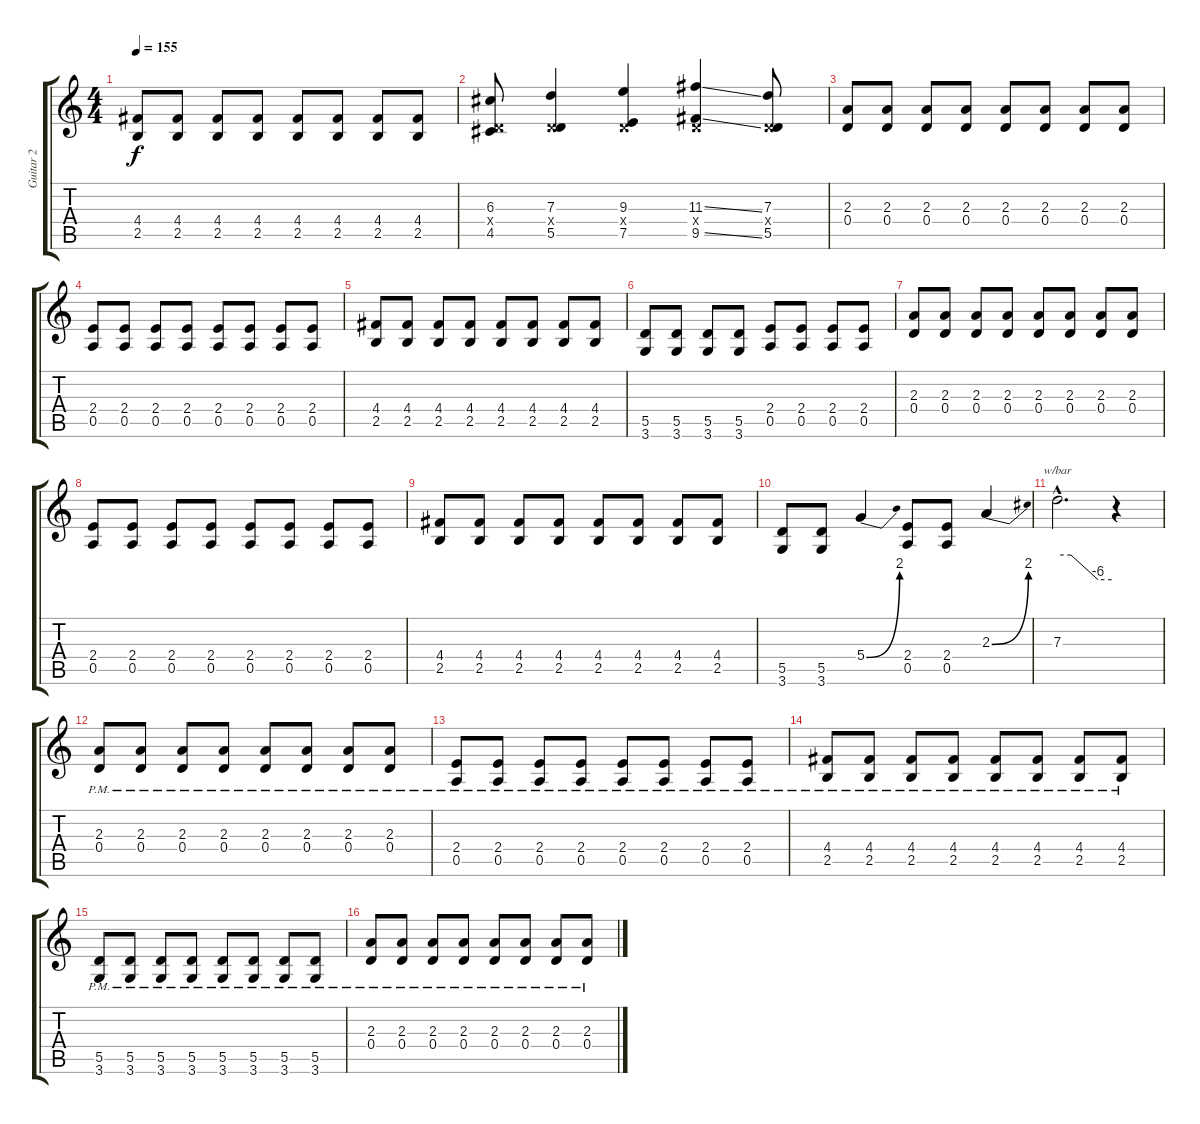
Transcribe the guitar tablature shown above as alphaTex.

\track ("Guitar 2" "Guitar 2") {instrument distortionguitar}
\staff {score tabs}
\tuning (E4 B3 G3 D3 A2 E2) {hide}
\ts (4 4)
\tempo 155
\clef g2
\ks c
(4.4 2.5).8{dy f} (4.4 2.5).8 (4.4 2.5).8 (4.4 2.5).8 (4.4 2.5).8 (4.4 2.5).8 (4.4 2.5).8 (4.4 2.5).8 |
(6.3 0.4{x} 4.5).8 (7.3 0.4{x} 5.5).4 (9.3 0.4{x} 7.5).4 (11.3{ss} 0.4{x} 9.5{ss}).4 (7.3 0.4{x} 5.5).8 |
(2.3 0.4).8 (2.3 0.4).8 (2.3 0.4).8 (2.3 0.4).8 (2.3 0.4).8 (2.3 0.4).8 (2.3 0.4).8 (2.3 0.4).8 |
(2.4 0.5).8 (2.4 0.5).8 (2.4 0.5).8 (2.4 0.5).8 (2.4 0.5).8 (2.4 0.5).8 (2.4 0.5).8 (2.4 0.5).8 |
(4.4 2.5).8 (4.4 2.5).8 (4.4 2.5).8 (4.4 2.5).8 (4.4 2.5).8 (4.4 2.5).8 (4.4 2.5).8 (4.4 2.5).8 |
(5.5 3.6).8 (5.5 3.6).8 (5.5 3.6).8 (5.5 3.6).8 (2.4 0.5).8 (2.4 0.5).8 (2.4 0.5).8 (2.4 0.5).8 |
(2.3 0.4).8 (2.3 0.4).8 (2.3 0.4).8 (2.3 0.4).8 (2.3 0.4).8 (2.3 0.4).8 (2.3 0.4).8 (2.3 0.4).8 |
(2.4 0.5).8 (2.4 0.5).8 (2.4 0.5).8 (2.4 0.5).8 (2.4 0.5).8 (2.4 0.5).8 (2.4 0.5).8 (2.4 0.5).8 |
(4.4 2.5).8 (4.4 2.5).8 (4.4 2.5).8 (4.4 2.5).8 (4.4 2.5).8 (4.4 2.5).8 (4.4 2.5).8 (4.4 2.5).8 |
(5.5 3.6).8 (5.5 3.6).8 5.4{be (bend 0 0 60 8)}.4 (2.4 0.5).8 (2.4 0.5).8 2.3{be (bend 0 0 60 8)}.4 |
7.3{hac}.2{d tbe (custom default 0 0 15 0 45 -24 60 -24)} r.4 |
(2.3{pm} 0.4{pm}).8 (2.3{pm} 0.4{pm}).8 (2.3{pm} 0.4{pm}).8 (2.3{pm} 0.4{pm}).8 (2.3{pm} 0.4{pm}).8 (2.3{pm} 0.4{pm}).8 (2.3{pm} 0.4{pm}).8 (2.3{pm} 0.4{pm}).8 |
(2.4{pm} 0.5{pm}).8 (2.4{pm} 0.5{pm}).8 (2.4{pm} 0.5{pm}).8 (2.4{pm} 0.5{pm}).8 (2.4{pm} 0.5{pm}).8 (2.4{pm} 0.5{pm}).8 (2.4{pm} 0.5{pm}).8 (2.4{pm} 0.5{pm}).8 |
(4.4{pm} 2.5{pm}).8 (4.4{pm} 2.5{pm}).8 (4.4{pm} 2.5{pm}).8 (4.4{pm} 2.5{pm}).8 (4.4{pm} 2.5{pm}).8 (4.4{pm} 2.5{pm}).8 (4.4{pm} 2.5{pm}).8 (4.4{pm} 2.5{pm}).8 |
(5.5{pm} 3.6{pm}).8 (5.5{pm} 3.6{pm}).8 (5.5{pm} 3.6{pm}).8 (5.5{pm} 3.6{pm}).8 (5.5{pm} 3.6{pm}).8 (5.5{pm} 3.6{pm}).8 (5.5{pm} 3.6{pm}).8 (5.5{pm} 3.6{pm}).8 |
(2.3{pm} 0.4{pm}).8 (2.3{pm} 0.4{pm}).8 (2.3{pm} 0.4{pm}).8 (2.3{pm} 0.4{pm}).8 (2.3{pm} 0.4{pm}).8 (2.3{pm} 0.4{pm}).8 (2.3{pm} 0.4{pm}).8 (2.3{pm} 0.4{pm}).8
